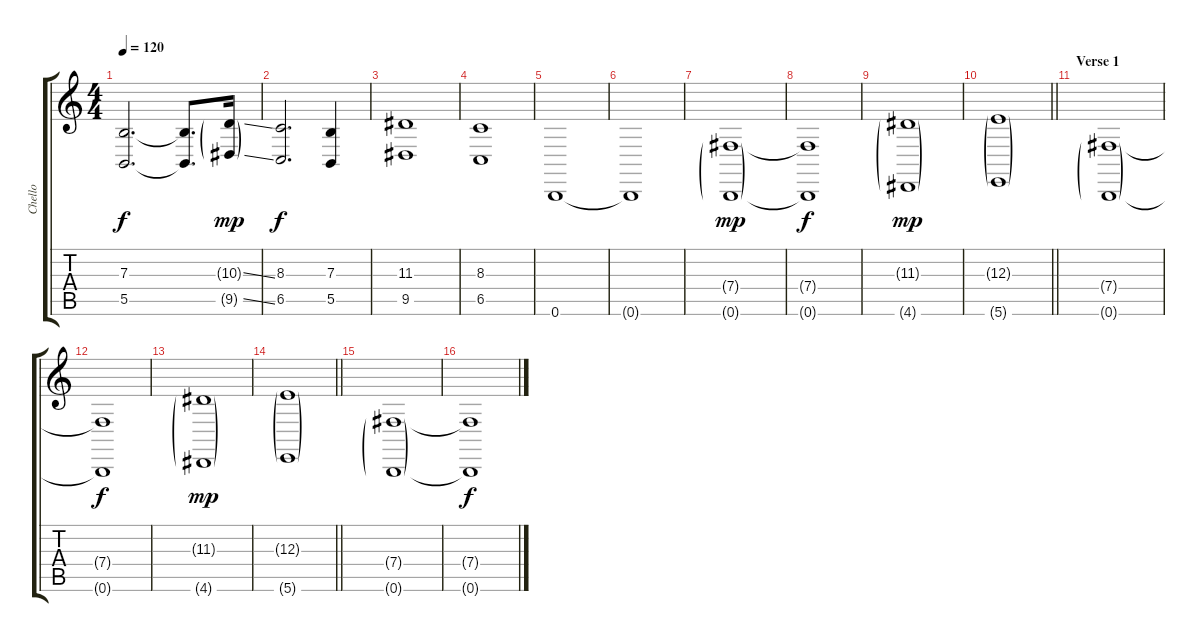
\track ("Chello" "Chello") {instrument cello}
\staff {score tabs}
\tuning (Db4 Ab3 E3 B2 Gb2 B1) {hide}
\ts (4 4)
\tempo 120
\clef g2
\ks c
(7.3 5.5).2{d dy f} (7.3{t} 5.5{t}).8{d} (10.3{ss g} 9.5{ss g}).16{dy mp} |
(8.3 6.5).2{d dy f} (7.3 5.5).4 |
(11.3 9.5).1 |
(8.3 6.5).1 |
0.6.1 |
0.6{t}.1 |
(7.4{g} 0.6{g}).1{dy mp} |
(7.4{t} 0.6{t}).1{dy f} |
(11.3{g} 4.6{g}).1{dy mp} |
\barLineRight lightlight
(12.3{g} 5.6{g}).1 |
\section ("" "Verse 1")
(7.4{g} 0.6{g}).1 |
(7.4{t} 0.6{t}).1{dy f} |
(11.3{g} 4.6{g}).1{dy mp} |
\barLineRight lightlight
(12.3{g} 5.6{g}).1 |
(7.4{g} 0.6{g}).1 |
(7.4{t} 0.6{t}).1{dy f}
